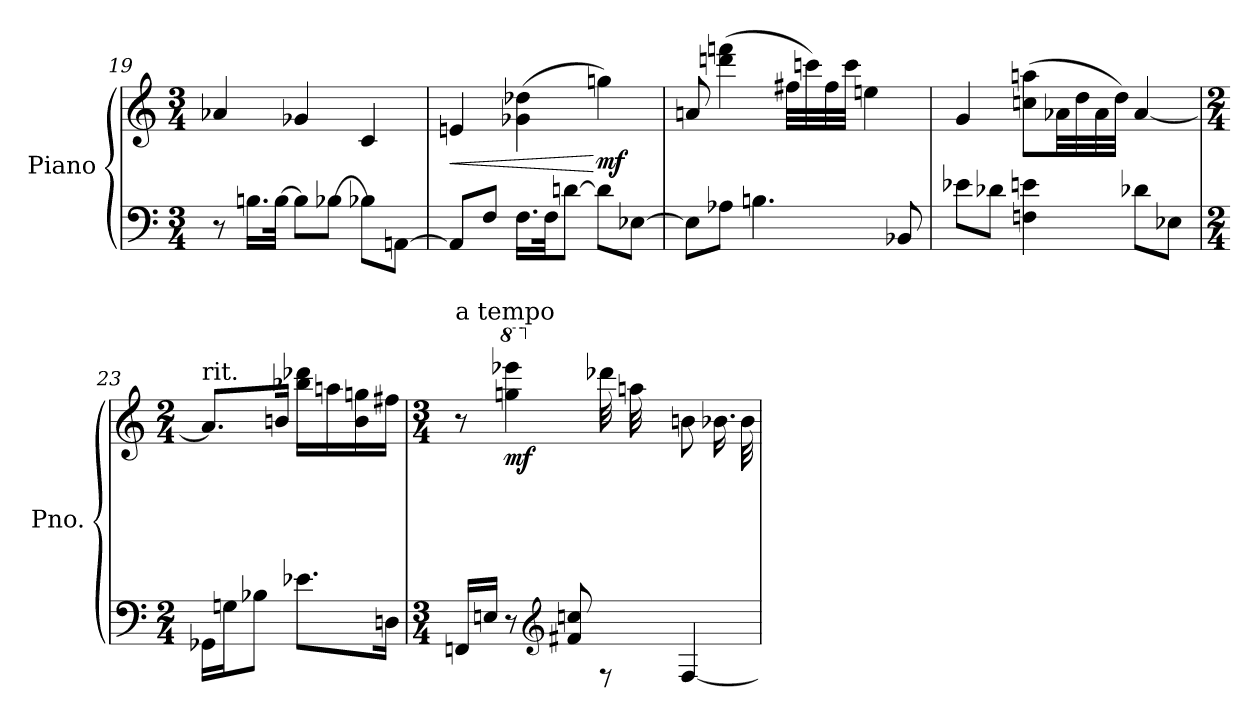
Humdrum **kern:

**kern	**kern	**dynam
*part1	*part1	*part1
*staff2	*staff1	*staff1/2
*I"Piano	*	*
*I'Pno.	*	*
!!LO:LB:g=z
*clefF4	*clefG2	*
*k[]	*k[]	*
*M3/4	*M3/4	*
=19	=19	=19
8r	4a-X/	.
16.Bn\LL	.	.
[32B\JJk	.	.
8B\L]	4g-X/	.
[8B-X\J	.	.
8B-X\L]	4c/	.
[8AAn\J	.	.
=20	=20	=20
!	!	!LO:HP:b
8AA/L]	4en/	<
8F/J	.	.
16.F\LL	(>4g-X\ 4dd-X\	.
32F\JK	.	.
[8dn\J	.	.
!	!	!LO:DY:n=1:b
8d\L]	4ggn\)	[ mf
[8E-X\J	.	.
!!LO:LB:g=z
=21	=21	=21
8E-\L]	8an/	.
8A-X\J	(>4dddn\ 4fffn\	.
4.Bn\	.	.
.	32ff#X\LLL	.
.	32cccn\)	.
.	32ff#\	.
.	32ccc\JJJ	.
.	4een\	.
8BB-X/	.	.
=22	=22	=22
8e-X\L	4g/	.
8d-X\J	.	.
4Fn\ 4en\	(>8ccn\ 8aan\L	.
.	32a-X\LL	.
.	32dd\	.
.	32a-\	.
.	32dd\JJJ)	.
8d-X\L	[4a-/	.
8E-X\J	.	.
!!LO:PB:g=z
=23	=23	=23
*M2/4	*M2/4	*
*	*MM40	*
!	!LO:TX:t=rit.	!
16GG-X\LL	8.a-/L]	.
16Gn\J	.	.
8B-X\J	.	.
.	16bn/Jk	.
8.e-X\L	16bb-X\ 16ddd-X\LL	.
.	16aan\	.
.	16b\ 16ggn\	.
16Dn\Jk	16ff#X\JJ	.
=24	=24	=24
*M3/4	*M3/4	*
*	*MM53	*
*^	*	*
!	!	!LO:TX:t=a tempo	!
4..ryy	16FFn/LL	8r	.
.	16En/JJ	.	.
*	*	*8va	*
!	!	!	!LO:DY:a=2
.	8r	4gggn\ 4eeee-X\	mf
*clefG2	*	*	*
.	8f#X/ 8ccn/	.	.
*	*	*X8va	*
.	8r	32ddd-X\LLL	.
.	.	32aan\	.
32a-X/	.	16ryy	.
32dn/JJJ	.	.	.
4ryy	[4F/	8bn\L	.
.	.	16.b-X\L	.
.	.	32b-\JJk	.
*v	*v	*	*
=	=	=
*-	*-	*-
